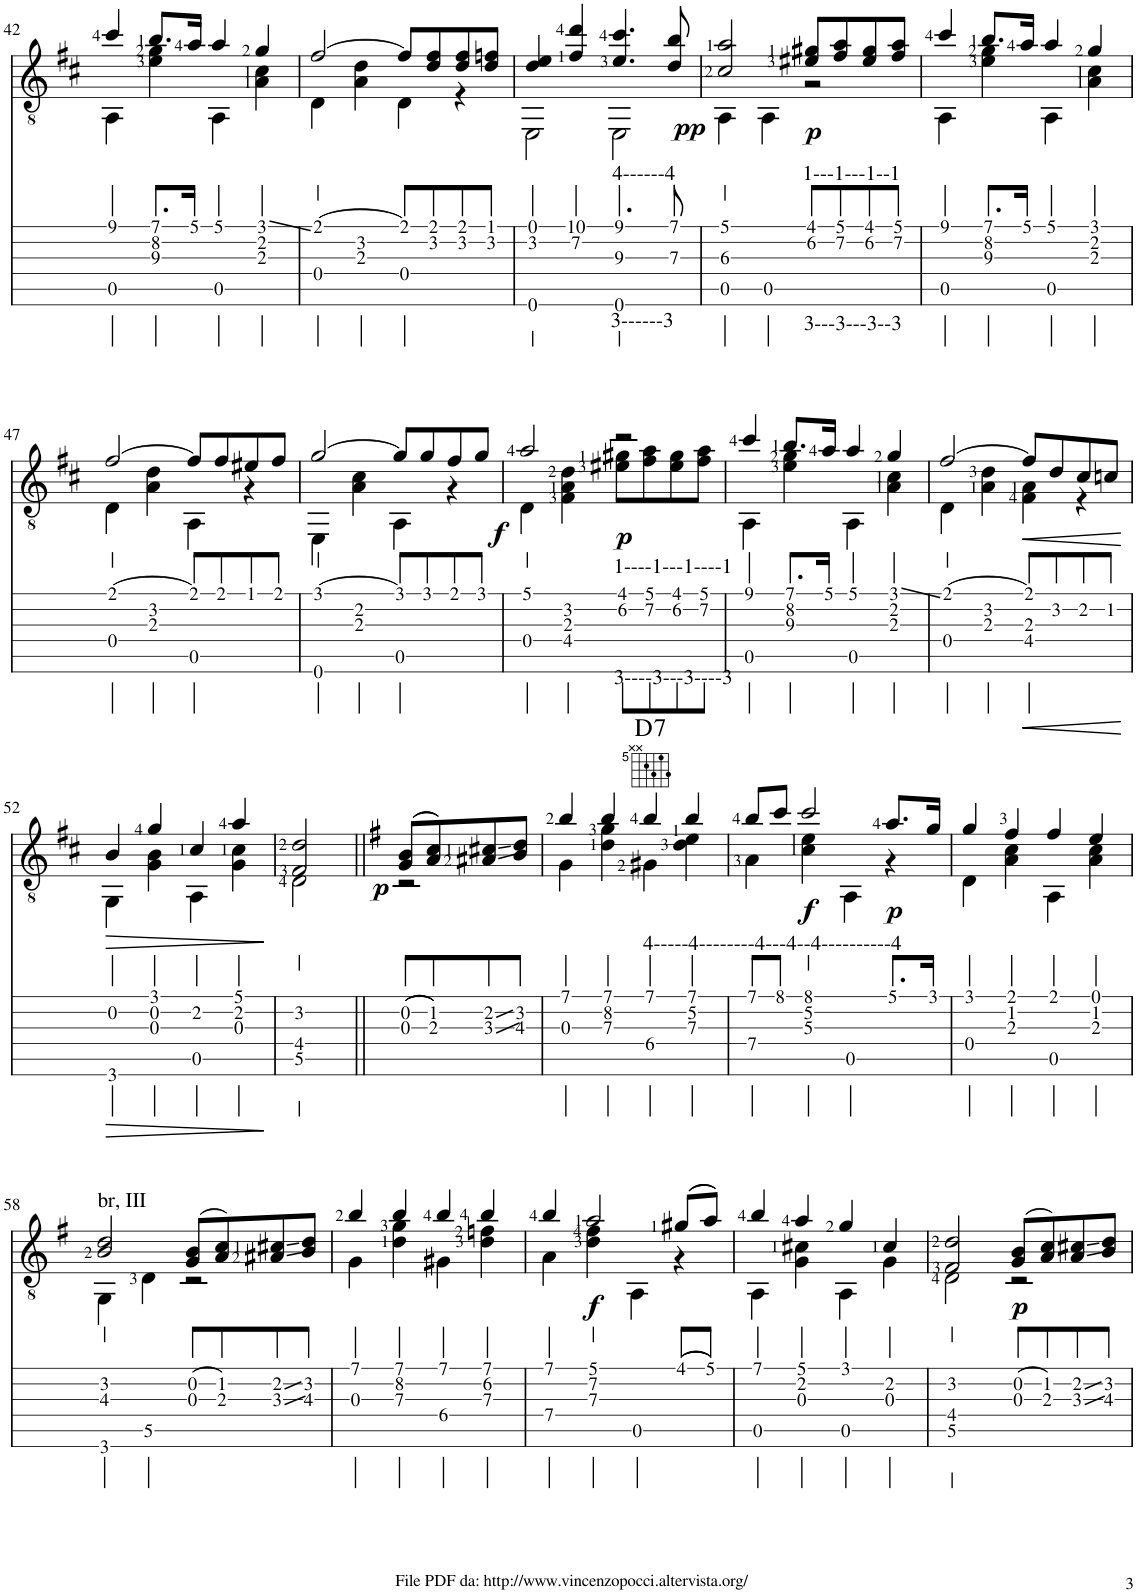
**kern	**dynam	**kern	**dynam	**harte
*part2	*part2	*part1	*part1	*part1
*staff2	*staff2	*staff1	*staff1	*
*I"Chitarra classica (Intavolatura)	*	*I"Guitar	*	*
!!LO:PB:g=z
*	*	*clefGv2	*	*
*k[f#c#]	*	*k[f#c#]	*	*
*M4/4	*	*M4/4	*	*
=42	=42	=42	=42	=42
*^	*	*^	*	*
4cc#/	4AA\	.	4cc#/	4AA\	.	.
8.b/L	4e\ 4g\	.	8.b/L	4e\ 4g\	.	.
16a/Jk	.	.	16a/Jk	.	.	.
4a/	4AA\	.	4a/	4AA\	.	.
4g/	4A\ 4c#\	.	4g/	4A\ 4c#\	.	.
=43	=43	=43	=43	=43	=43	=43
[2f#/	4D\	.	[2f#/	4D\	.	.
.	4A\ 4d\	.	.	4A\ 4d\	.	.
8f#/L]	4D\	.	8f#/L]	4D\	.	.
8d/ 8f#/	.	.	8d/ 8f#/	.	.	.
8d/ 8f#/	4r	.	8d/ 8f#/	4r	.	.
8d/ 8fn/J	.	.	8d/ 8fn/J	.	.	.
=44	=44	=44	=44	=44	=44	=44
4d/ 4e/	2EE\	.	4d/ 4e/	2EE\	.	.
4f#/ 4dd/	.	.	4f#/ 4dd/	.	.	.
!LO:TX:a:t=4------4	!	!	!	!	!	!
!LO:TX:b:t=3------3	!	!	!	!	!	!
4.e/ 4.cc#/	2EE\	.	4.e/ 4.cc#/	2EE\	.	.
8d/ 8b/	.	.	8d/ 8b/	.	.	.
=45	=45	=45	=45	=45	=45	=45
!	!	!	!	!	!LO:DY:b	!
2c#/ 2a/	4AA\	.	2c#/ 2a/	4AA\	pp	.
.	4AA\	.	.	4AA\	.	.
!LO:TX:a:t=1---1---1--1	!	!	!	!	!	!
!LO:TX:b:t=3---3---3--3	!	!	!	!	!	!
!	!	!	!	!	!LO:DY:b	!
8e#X/ 8g#X/L	2r	.	8e#X/ 8g#X/L	2r	p	.
8f#/ 8a/	.	.	8f#/ 8a/	.	.	.
8e#/ 8g#/	.	.	8e#/ 8g#/	.	.	.
8f#/ 8a/J	.	.	8f#/ 8a/J	.	.	.
=46	=46	=46	=46	=46	=46	=46
4cc#/	4AA\	.	4cc#/	4AA\	.	.
8.b/L	4e\ 4g\	.	8.b/L	4e\ 4g\	.	.
16a/Jk	.	.	16a/Jk	.	.	.
4a/	4AA\	.	4a/	4AA\	.	.
4g/	4A\ 4c#\	.	4g/	4A\ 4c#\	.	.
!!LO:LB:g=z	!!
=47	=47	=47	=47	=47	=47	=47
[2f#/	4D\	.	[2f#/	4D\	.	.
.	4A\ 4d\	.	.	4A\ 4d\	.	.
8f#/L]	4AA\	.	8f#/L]	4AA\	.	.
8f#/	.	.	8f#/	.	.	.
8e#X/	4r	.	8e#X/	4r	.	.
8f#/J	.	.	8f#/J	.	.	.
=48	=48	=48	=48	=48	=48	=48
[2g/	4EE\	.	[2g/	4EE\	.	.
.	4A\ 4c#\	.	.	4A\ 4c#\	.	.
8g/L]	4AA\	.	8g/L]	4AA\	.	.
8g/	.	.	8g/	.	.	.
8f#/	4r	.	8f#/	4r	.	.
8g/J	.	.	8g/J	.	.	.
=49	=49	=49	=49	=49	=49	=49
!	!	!	!	!	!LO:DY:b	!
2a/	4D\	.	2a/	4D\	f	.
.	4F#\ 4A\ 4d\	.	.	4F#\ 4A\ 4d\	.	.
!LO:TX:a:t=1----1---1----1	!	!	!	!	!	!
!LO:TX:a:t=3----3---3----3	!	!	!	!	!	!
!	!	!	!	!	!LO:DY:b	!
2r	8e#X\ 8g#X\L	.	2r	8e#X\ 8g#X\L	p	.
.	8f#\ 8a\	.	.	8f#\ 8a\	.	.
.	8e#\ 8g#\	.	.	8e#\ 8g#\	.	.
.	8f#\ 8a\J	.	.	8f#\ 8a\J	.	.
=50	=50	=50	=50	=50	=50	=50
4cc#/	4AA\	.	4cc#/	4AA\	.	.
8.b/L	4e\ 4g\	.	8.b/L	4e\ 4g\	.	.
16a/Jk	.	.	16a/Jk	.	.	.
4a/	4AA\	.	4a/	4AA\	.	.
4g/	4A\ 4c#\	.	4g/	4A\ 4c#\	.	.
=51	=51	=51	=51	=51	=51	=51
[2f#/	4D\	.	[2f#/	4D\	.	.
.	4A\ 4d\	.	.	4A\ 4d\	.	.
!	!	!LO:HP:b	!	!	!LO:HP:b	!
8f#/L]	4F#\ 4A\	<	8f#/L]	4F#\ 4A\	<	.
8d/	.	.	8d/	.	.	.
8c#/	4r	.	8c#/	4r	.	.
8cn/J	.	.	8cn/J	.	.	.
*v	*v	*	*	*	*	*
*	*	*v	*v	*	*
.	[	.	[	.
!!LO:LB:g=z
=52	=52	=52	=52	=52
!	!LO:HP:b	!	!LO:HP:b	!
*^	*	*^	*	*
4B/	4GG\	>	4B/	4GG\	>	.
4g/	4G\ 4B\	.	4g/	4G\ 4B\	.	.
4c#/	4AA\	.	4c#/	4AA\	.	.
4a/	4G\ 4c#\	.	4a/	4G\ 4c#\	.	.
*v	*v	*	*	*	*	*
*	*	*v	*v	*	*
.	]	.	]	.
=53	=53	=53	=53	=53
*^	*	*^	*	*
2F#/ 2d/	2D\	.	2F#/ 2d/	2D\	.	.
=54||	=54||	=54||	=54||	=54||	=54||	=54||
*k[f#]	*	*	*k[f#]	*	*	*
!	!	!	!	!	!LO:DY:b	!
((8G/ 8B/L	2r	.	((8G/ 8B/L	2r	p	.
8A/ 8c/))	.	.	8A/ 8c/))	.	.	.
8A#X/ 8c#X/	.	.	8A#X/ 8c#X/	.	.	.
8B/ 8d/J	.	.	8B/ 8d/J	.	.	.
=55	=55	=55	=55	=55	=55	=55
4b/	4G\	.	4b/	4G\	.	.
4b/	4d\ 4g\	.	4b/	4d\ 4g\	.	.
!LO:TX:a:t=4-----4--------4---4--4----------4	!	!	!	!	!	!LO:H:kt=7
4b/	4G#X\	.	4b/	4G#X\	.	D:7
4b/	4d\ 4e\	.	4b/	4d\ 4e\	.	.
=56	=56	=56	=56	=56	=56	=56
8b/L	4A\	.	8b/L	4A\	.	.
8cc/J	.	.	8cc/J	.	.	.
!	!	!	!	!	!LO:DY:b	!
2cc/	4c\ 4e\	.	2cc/	4c\ 4e\	f	.
.	4AA\	.	.	4AA\	.	.
!	!	!	!	!	!LO:DY:b	!
8.a/L	4r	.	8.a/L	4r	p	.
16g/Jk	.	.	16g/Jk	.	.	.
=57	=57	=57	=57	=57	=57	=57
4g/	4D\	.	4g/	4D\	.	.
4f#/	4A\ 4c\	.	4f#/	4A\ 4c\	.	.
4f#/	4AA\	.	4f#/	4AA\	.	.
4e/	4A\ 4c\	.	4e/	4A\ 4c\	.	.
!!LO:LB:g=z	!!
=58	=58	=58	=58	=58	=58	=58
!	!	!	!LO:TX:a:t=br, III	!	!	!
2B/ 2d/	4GG\	.	2B/ 2d/	4GG\	.	.
.	4D\	.	.	4D\	.	.
(8G/ 8B/L	2r	.	(8G/ 8B/L	2r	.	.
8A/ 8c/)	.	.	8A/ 8c/)	.	.	.
8A#X/ 8c#X/	.	.	8A#X/ 8c#X/	.	.	.
8B/ 8d/J	.	.	8B/ 8d/J	.	.	.
=59	=59	=59	=59	=59	=59	=59
4b/	4G\	.	4b/	4G\	.	.
4b/	4d\ 4g\	.	4b/	4d\ 4g\	.	.
4b/	4G#X\	.	4b/	4G#X\	.	.
4b/	4d\ 4fn\	.	4b/	4d\ 4fn\	.	.
=60	=60	=60	=60	=60	=60	=60
4b/	4A\	.	4b/	4A\	.	.
!	!	!	!	!	!LO:DY:b	!
2a/	4d\ 4f#\	.	2a/	4d\ 4f#\	f	.
.	4AA\	.	.	4AA\	.	.
((8g#X/L	4r	.	((8g#X/L	4r	.	.
8a/J))	.	.	8a/J))	.	.	.
=61	=61	=61	=61	=61	=61	=61
4b/	4AA\	.	4b/	4AA\	.	.
4a/	4G\ 4c#X\	.	4a/	4G\ 4c#X\	.	.
4g/	4AA\	.	4g/	4AA\	.	.
4c#/	4G\	.	4c#/	4G\	.	.
=62	=62	=62	=62	=62	=62	=62
2F#/ 2d/	2D\	.	2F#/ 2d/	2D\	.	.
!	!	!	!	!	!LO:DY:b	!
(8G/ 8B/L	2r	.	(8G/ 8B/L	2r	p	.
8A/ 8c/)	.	.	8A/ 8c/)	.	.	.
8A#/ 8c#X/	.	.	8A/ 8c#X/	.	.	.
8B/ 8d/J	.	.	8B/ 8d/J	.	.	.
*v	*v	*	*	*	*	*
*	*	*v	*v	*	*
=	=	=	=	=
*-	*-	*-	*-	*-
